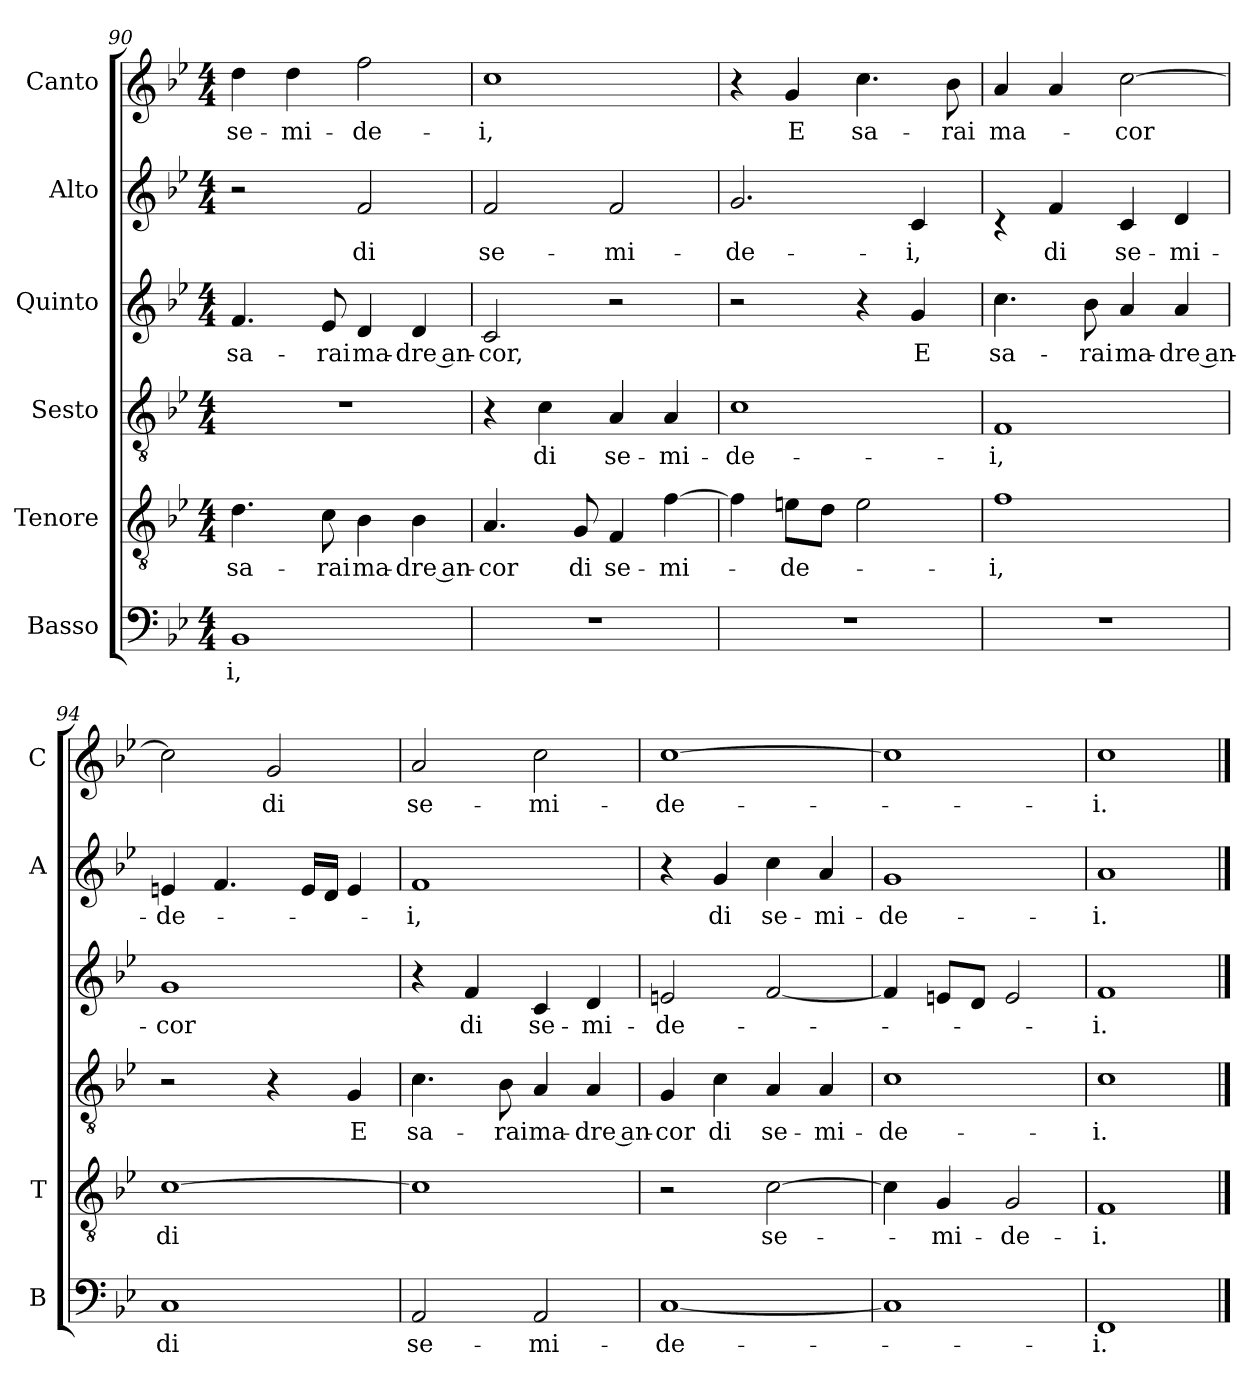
**kern	**text	**kern	**text	**kern	**text	**kern	**text	**kern	**text	**kern	**text
*part6	*part6	*part5	*part5	*part4	*part4	*part3	*part3	*part2	*part2	*part1	*part1
*staff6	*staff6	*staff5	*staff5	*staff4	*staff4	*staff3	*staff3	*staff2	*staff2	*staff1	*staff1
*I"Basso	*	*I"Tenore	*	*I"Sesto	*	*I"Quinto	*	*I"Alto	*	*I"Canto	*
*I'B	*	*I'T	*	*	*	*	*	*I'A	*	*I'C	*
*clefF4	*	*clefGv2	*	*clefGv2	*	*clefG2	*	*clefG2	*	*clefG2	*
*k[b-e-]	*	*k[b-e-]	*	*k[b-e-]	*	*k[b-e-]	*	*k[b-e-]	*	*k[b-e-]	*
*B-:	*	*B-:	*	*B-:	*	*B-:	*	*B-:	*	*B-:	*
*M4/4	*	*M4/4	*	*M4/4	*	*M4/4	*	*M4/4	*	*M4/4	*
=90	=90	=90	=90	=90	=90	=90	=90	=90	=90	=90	=90
!	!LO:LY:b	!	!LO:LY:b	!	!	!	!LO:LY:b	!	!	!	!LO:LY:b
1BB-	-i,	4.d\	sa-	1r	.	4.f/	sa-	2r	.	4dd\	se-
!	!	!	!	!	!	!	!	!	!	!	!LO:LY:b
.	.	.	.	.	.	.	.	.	.	4dd\	-mi-
!	!	!	!LO:LY:b	!	!	!	!LO:LY:b	!	!	!	!
.	.	8c\	-rai	.	.	8e-/	-rai	.	.	.	.
!	!	!	!LO:LY:b	!	!	!	!LO:LY:b	!	!LO:LY:b	!	!LO:LY:b
.	.	4B-\	ma-	.	.	4d/	ma-	2f/	di	2ff\	-de-
!	!	!	!LO:LY:b	!	!	!	!LO:LY:b	!	!	!	!
.	.	4B-\	-dre an-	.	.	4d/	-dre an-	.	.	.	.
!!LO:LB:g=z
=91	=91	=91	=91	=91	=91	=91	=91	=91	=91	=91	=91
!	!	!	!LO:LY:b	!	!	!	!LO:LY:b	!	!LO:LY:b	!	!LO:LY:b
1r	.	4.A/	-cor	4r	.	2c/	-cor,	2f/	se-	1cc	-i,
!	!	!	!	!	!LO:LY:b	!	!	!	!	!	!
.	.	.	.	4c\	di	.	.	.	.	.	.
!	!	!	!LO:LY:b	!	!	!	!	!	!	!	!
.	.	8G/	di	.	.	.	.	.	.	.	.
!	!	!	!LO:LY:b	!	!LO:LY:b	!	!	!	!LO:LY:b	!	!
.	.	4F/	se-	4A/	se-	2r	.	2f/	-mi-	.	.
!	!	!	!LO:LY:b	!	!LO:LY:b	!	!	!	!	!	!
.	.	[4f\	-mi-	4A/	-mi-	.	.	.	.	.	.
=92	=92	=92	=92	=92	=92	=92	=92	=92	=92	=92	=92
!	!	!	!	!	!LO:LY:b	!	!	!	!LO:LY:b	!	!
1r	.	4f\]	.	1c	-de-	2r	.	2.g/	-de-	4r	.
!	!	!	!LO:LY:b	!	!	!	!	!	!	!	!LO:LY:b
.	.	8en\L	-de-	.	.	.	.	.	.	4g/	E
.	.	8d\J	.	.	.	.	.	.	.	.	.
!	!	!	!	!	!	!	!	!	!	!	!LO:LY:b
.	.	2e\	.	.	.	4r	.	.	.	4.cc\	sa-
!	!	!	!	!	!	!	!LO:LY:b	!	!LO:LY:b	!	!
.	.	.	.	.	.	4g/	E	4c/	-i,	.	.
!	!	!	!	!	!	!	!	!	!	!	!LO:LY:b
.	.	.	.	.	.	.	.	.	.	8b-\	-rai
=93	=93	=93	=93	=93	=93	=93	=93	=93	=93	=93	=93
!	!	!	!LO:LY:b	!	!LO:LY:b	!	!LO:LY:b	!	!	!	!LO:LY:b
1r	.	1f	-i,	1F	-i,	4.cc\	sa-	4rB	.	4a/	ma-
!	!	!	!	!	!	!	!	!	!LO:LY:b	!	!
.	.	.	.	.	.	.	.	4f/	di	4a/	.
!	!	!	!	!	!	!	!LO:LY:b	!	!	!	!
.	.	.	.	.	.	8b-\	-rai	.	.	.	.
!	!	!	!	!	!	!	!LO:LY:b	!	!LO:LY:b	!	!LO:LY:b
.	.	.	.	.	.	4a/	ma-	4c/	se-	[2cc\	-cor
!	!	!	!	!	!	!	!LO:LY:b	!	!LO:LY:b	!	!
.	.	.	.	.	.	4a/	-dre an-	4d/	-mi-	.	.
=94	=94	=94	=94	=94	=94	=94	=94	=94	=94	=94	=94
!	!LO:LY:b	!	!LO:LY:b	!	!	!	!LO:LY:b	!	!LO:LY:b	!	!
1C	di	[1c	di	2r	.	1g	-cor	4en/	-de-	2cc\]	.
.	.	.	.	.	.	.	.	4.f/	.	.	.
!	!	!	!	!	!	!	!	!	!	!	!LO:LY:b
.	.	.	.	4r	.	.	.	.	.	2g/	di
.	.	.	.	.	.	.	.	16e/LL	.	.	.
.	.	.	.	.	.	.	.	16d/JJ	.	.	.
!	!	!	!	!	!LO:LY:b	!	!	!	!	!	!
.	.	.	.	4G/	E	.	.	4e/	.	.	.
=95	=95	=95	=95	=95	=95	=95	=95	=95	=95	=95	=95
!	!LO:LY:b	!	!	!	!LO:LY:b	!	!	!	!LO:LY:b	!	!LO:LY:b
2AA/	se-	1c]	.	4.c\	sa-	4r	.	1f	-i,	2a/	se-
!	!	!	!	!	!	!	!LO:LY:b	!	!	!	!
.	.	.	.	.	.	4f/	di	.	.	.	.
!	!	!	!	!	!LO:LY:b	!	!	!	!	!	!
.	.	.	.	8B-\	-rai	.	.	.	.	.	.
!	!LO:LY:b	!	!	!	!LO:LY:b	!	!LO:LY:b	!	!	!	!LO:LY:b
2AA/	-mi-	.	.	4A/	ma-	4c/	se-	.	.	2cc\	-mi-
!	!	!	!	!	!LO:LY:b	!	!LO:LY:b	!	!	!	!
.	.	.	.	4A/	-dre an-	4d/	-mi-	.	.	.	.
=96	=96	=96	=96	=96	=96	=96	=96	=96	=96	=96	=96
!	!LO:LY:b	!	!	!	!LO:LY:b	!	!LO:LY:b	!	!	!	!LO:LY:b
[1C	-de-	2r	.	4G/	-cor	2en/	-de-	4r	.	[1cc	-de-
!	!	!	!	!	!LO:LY:b	!	!	!	!LO:LY:b	!	!
.	.	.	.	4c\	di	.	.	4g/	di	.	.
!	!	!	!LO:LY:b	!	!LO:LY:b	!	!	!	!LO:LY:b	!	!
.	.	[2c\	se-	4A/	se-	[2f/	.	4cc\	se-	.	.
!	!	!	!	!	!LO:LY:b	!	!	!	!LO:LY:b	!	!
.	.	.	.	4A/	-mi-	.	.	4a/	-mi-	.	.
=97	=97	=97	=97	=97	=97	=97	=97	=97	=97	=97	=97
!	!	!	!	!	!LO:LY:b	!	!	!	!LO:LY:b	!	!
1C]	.	4c\]	.	1c	-de-	4f/]	.	1g	-de-	1cc]	.
!	!	!	!LO:LY:b	!	!	!	!	!	!	!	!
.	.	4G/	-mi-	.	.	8en/L	.	.	.	.	.
.	.	.	.	.	.	8d/J	.	.	.	.	.
!	!	!	!LO:LY:b	!	!	!	!	!	!	!	!
.	.	2G/	-de-	.	.	2e/	.	.	.	.	.
=98	=98	=98	=98	=98	=98	=98	=98	=98	=98	=98	=98
!	!LO:LY:b	!	!LO:LY:b	!	!LO:LY:b	!	!LO:LY:b	!	!LO:LY:b	!	!LO:LY:b
1FF	-i.	1F	-i.	1c	-i.	1f	-i.	1a	-i.	1cc	-i.
==	==	==	==	==	==	==	==	==	==	==	==
*-	*-	*-	*-	*-	*-	*-	*-	*-	*-	*-	*-
